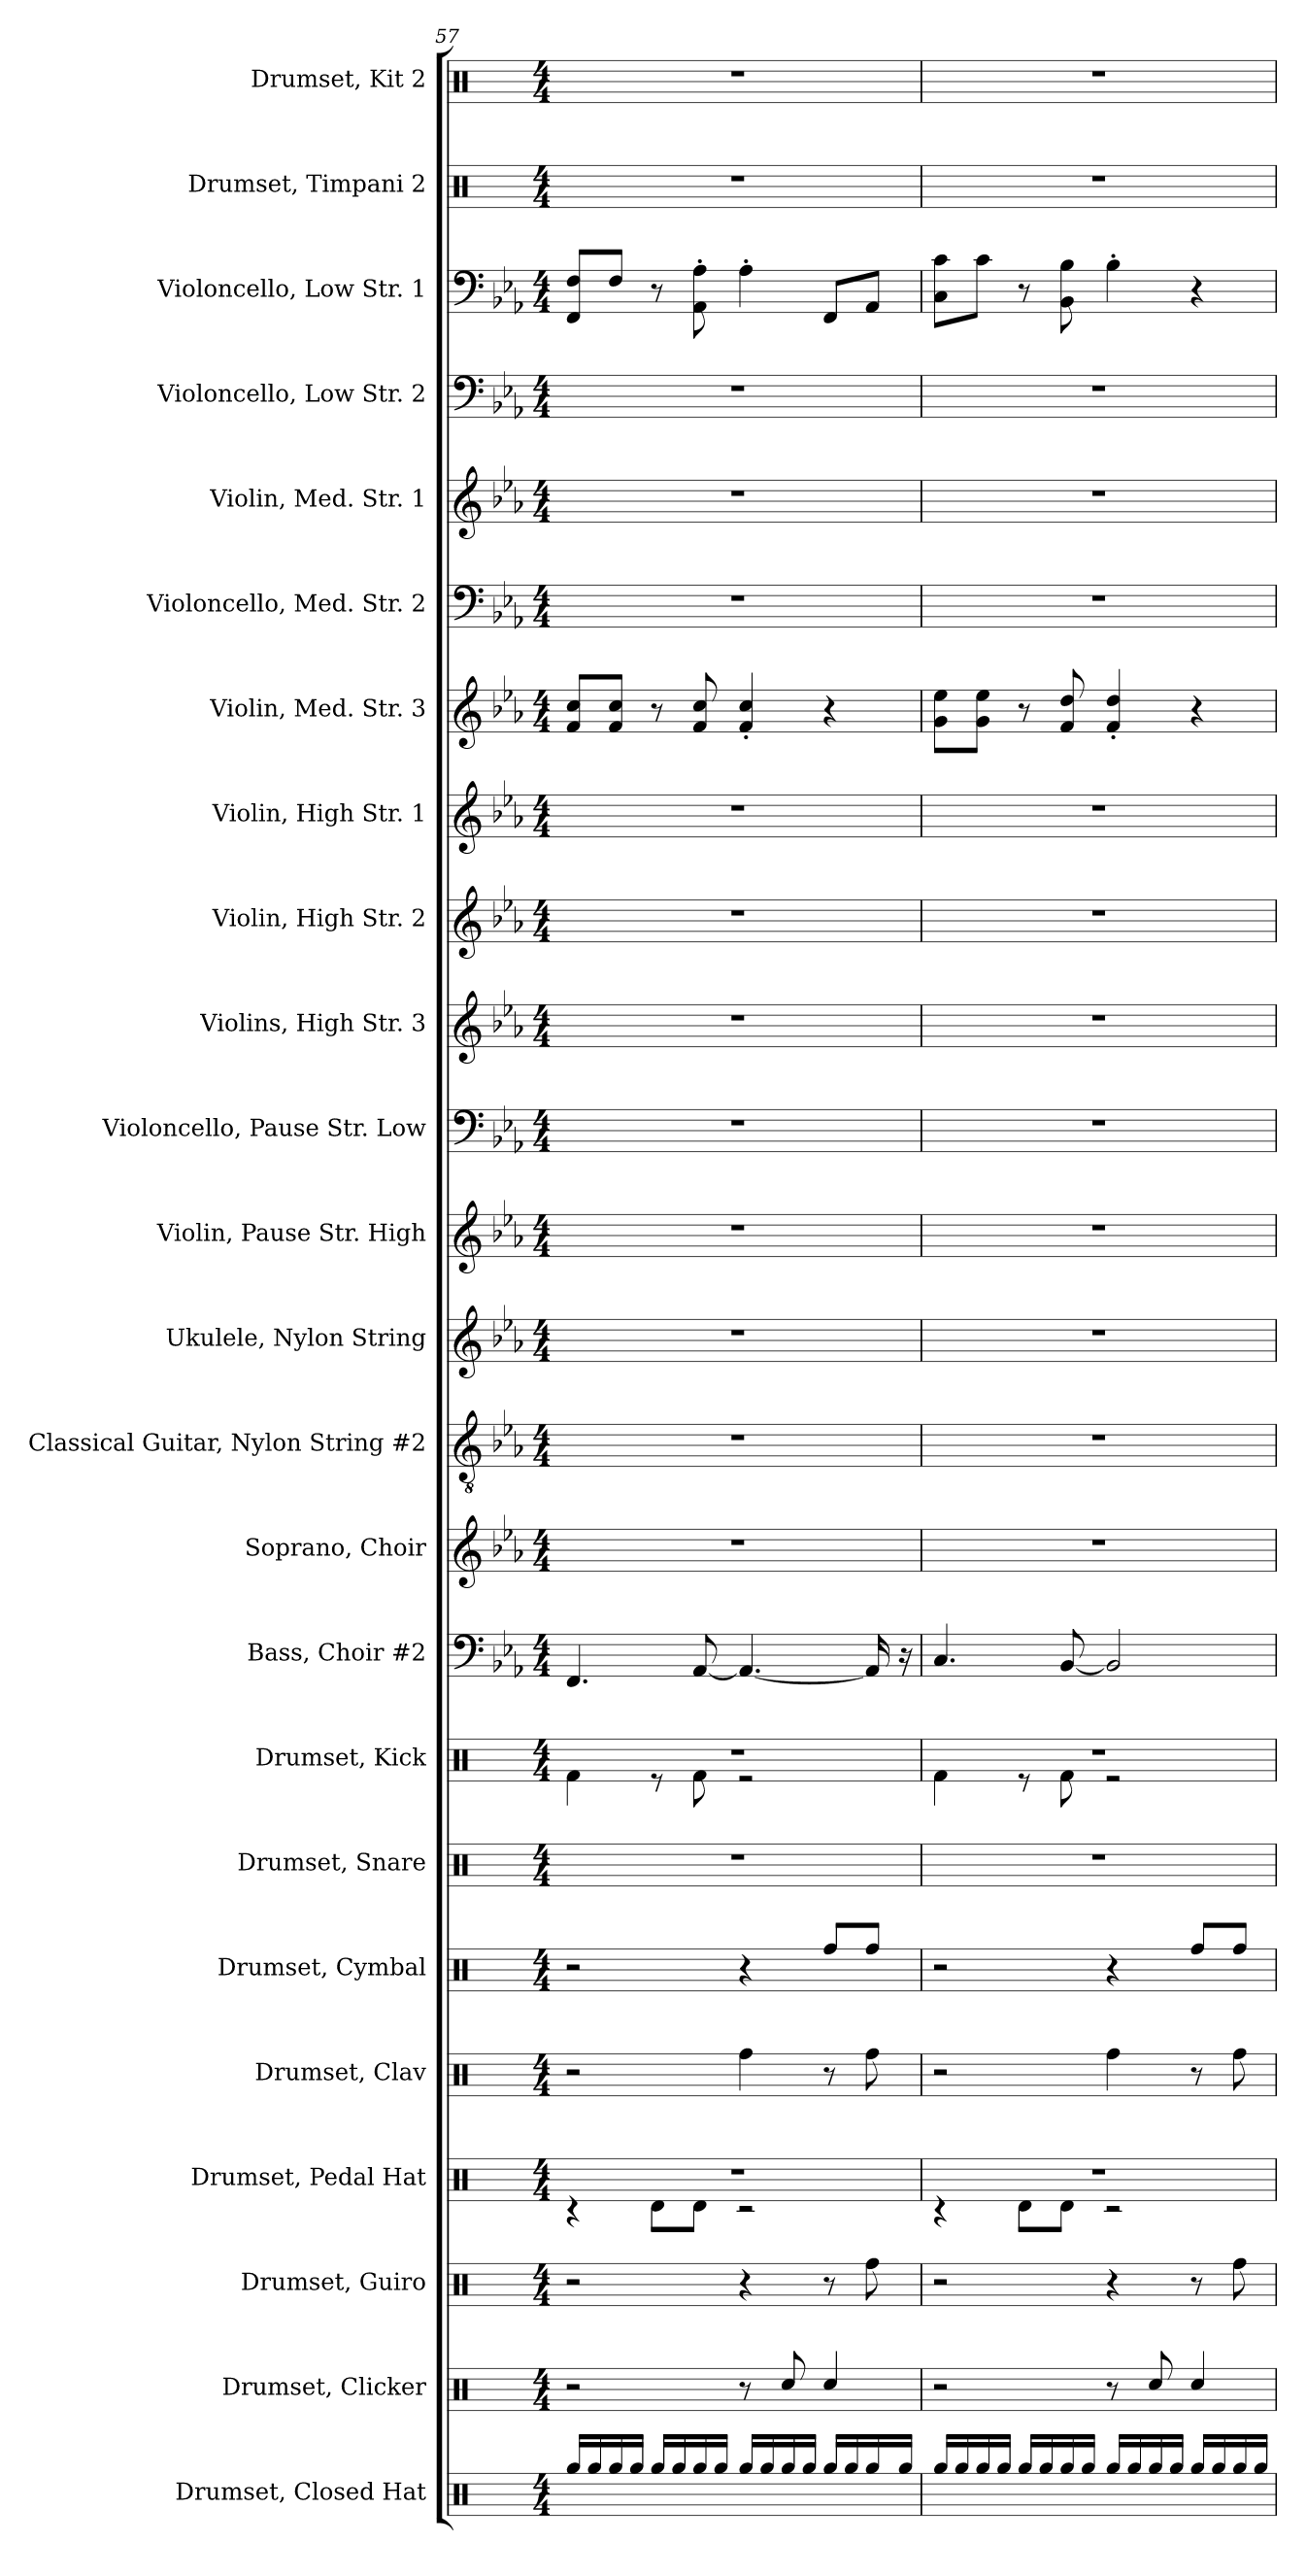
**kern	**kern	**kern	**kern	**kern	**kern	**kern	**kern	**kern	**kern	**kern	**kern	**kern	**kern	**kern	**kern	**kern	**kern	**kern	**kern	**kern	**kern	**kern	**kern
*part24	*part23	*part22	*part21	*part20	*part19	*part18	*part17	*part16	*part15	*part14	*part13	*part12	*part11	*part10	*part9	*part8	*part7	*part6	*part5	*part4	*part3	*part2	*part1
*staff24	*staff23	*staff22	*staff21	*staff20	*staff19	*staff18	*staff17	*staff16	*staff15	*staff14	*staff13	*staff12	*staff11	*staff10	*staff9	*staff8	*staff7	*staff6	*staff5	*staff4	*staff3	*staff2	*staff1
*I"Drumset, Closed Hat	*I"Drumset, Clicker	*I"Drumset, Guiro	*I"Drumset, Pedal Hat	*I"Drumset, Clav	*I"Drumset, Cymbal	*I"Drumset, Snare	*I"Drumset, Kick	*I"Bass, Choir #2	*I"Soprano, Choir	*I"Classical Guitar, Nylon String #2	*I"Ukulele, Nylon String	*I"Violin, Pause Str. High	*I"Violoncello, Pause Str. Low	*I"Violins, High Str. 3	*I"Violin, High Str. 2	*I"Violin, High Str. 1	*I"Violin, Med. Str. 3	*I"Violoncello, Med. Str. 2	*I"Violin, Med. Str. 1	*I"Violoncello, Low Str. 2	*I"Violoncello, Low Str. 1	*I"Drumset, Timpani 2	*I"Drumset, Kit 2
*I'D. Set	*I'D. Set	*I'D. Set	*I'D. Set	*I'D. Set	*I'D. Set	*I'D. Set	*I'D. Set	*I'B.	*I'S.	*I'Guit.	*I'Uk.	*I'Vln.	*I'Vc.	*I'Vlns.	*I'Vln.	*I'Vln.	*I'Vln.	*I'Vc.	*I'Vln.	*I'Vc.	*I'Vc.	*I'D. Set	*I'D. Set
*clefX	*clefX	*clefX	*clefX	*clefX	*clefX	*clefX	*clefX	*clefF4	*clefG2	*clefGv2	*clefG2	*clefG2	*clefF4	*clefG2	*clefG2	*clefG2	*clefG2	*clefF4	*clefG2	*clefF4	*clefF4	*clefX	*clefX
*k[]	*k[]	*k[]	*k[]	*k[]	*k[]	*k[]	*k[]	*k[b-e-a-]	*k[b-e-a-]	*k[b-e-a-]	*k[b-e-a-]	*k[b-e-a-]	*k[b-e-a-]	*k[b-e-a-]	*k[b-e-a-]	*k[b-e-a-]	*k[b-e-a-]	*k[b-e-a-]	*k[b-e-a-]	*k[b-e-a-]	*k[b-e-a-]	*k[]	*k[]
*M4/4	*M4/4	*M4/4	*M4/4	*M4/4	*M4/4	*M4/4	*M4/4	*M4/4	*M4/4	*M4/4	*M4/4	*M4/4	*M4/4	*M4/4	*M4/4	*M4/4	*M4/4	*M4/4	*M4/4	*M4/4	*M4/4	*M4/4	*M4/4
=57	=57	=57	=57	=57	=57	=57	=57	=57	=57	=57	=57	=57	=57	=57	=57	=57	=57	=57	=57	=57	=57	=57	=57
*	*	*	*^	*	*	*	*^	*	*	*	*	*	*	*	*	*	*	*	*	*	*	*	*
16Rgg/LL	2r	2r	1r	4r	2r	2r	1r	1r	4Rf\	4.FF/	1r	1r	1r	1r	1r	1r	1r	1r	8f/ 8cc/L	1r	1r	1r	8FF/ 8F/L	1r	1r
16Rgg/	.	.	.	.	.	.	.	.	.	.	.	.	.	.	.	.	.	.	.	.	.	.	.	.	.
16Rgg/	.	.	.	.	.	.	.	.	.	.	.	.	.	.	.	.	.	.	8f/ 8cc/J	.	.	.	8F/J	.	.
16Rgg/JJ	.	.	.	.	.	.	.	.	.	.	.	.	.	.	.	.	.	.	.	.	.	.	.	.	.
16Rgg/LL	.	.	.	8Rd\L	.	.	.	.	8r	.	.	.	.	.	.	.	.	.	8r	.	.	.	8r	.	.
16Rgg/	.	.	.	.	.	.	.	.	.	.	.	.	.	.	.	.	.	.	.	.	.	.	.	.	.
16Rgg/	.	.	.	8Rd\J	.	.	.	.	8Rf\	[8AA-/	.	.	.	.	.	.	.	.	8f/ 8cc/	.	.	.	8AA-\' 8A-\'	.	.
16Rgg/JJ	.	.	.	.	.	.	.	.	.	.	.	.	.	.	.	.	.	.	.	.	.	.	.	.	.
16Rgg/LL	8r	4r	.	2r	4Rff\	4r	.	.	2r	4.AA-/_	.	.	.	.	.	.	.	.	4f/' 4cc/'	.	.	.	4A-'\	.	.
16Rgg/	.	.	.	.	.	.	.	.	.	.	.	.	.	.	.	.	.	.	.	.	.	.	.	.	.
16Rgg/	8Rcc/	.	.	.	.	.	.	.	.	.	.	.	.	.	.	.	.	.	.	.	.	.	.	.	.
16Rgg/JJ	.	.	.	.	.	.	.	.	.	.	.	.	.	.	.	.	.	.	.	.	.	.	.	.	.
16Rgg/LL	4Rcc/	8r	.	.	8r	8Rff/L	.	.	.	.	.	.	.	.	.	.	.	.	4r	.	.	.	8FF/L	.	.
16Rgg/	.	.	.	.	.	.	.	.	.	.	.	.	.	.	.	.	.	.	.	.	.	.	.	.	.
16Rgg/	.	8Rff\	.	.	8Rff\	8Rff/J	.	.	.	16AA-/]	.	.	.	.	.	.	.	.	.	.	.	.	8AA-/J	.	.
16Rgg/JJ	.	.	.	.	.	.	.	.	.	16r	.	.	.	.	.	.	.	.	.	.	.	.	.	.	.
!!LO:PB:g=z
=58	=58	=58	=58	=58	=58	=58	=58	=58	=58	=58	=58	=58	=58	=58	=58	=58	=58	=58	=58	=58	=58	=58	=58	=58	=58
16Rgg/LL	2r	2r	1r	4r	2r	2r	1r	1r	4Rf\	4.C/	1r	1r	1r	1r	1r	1r	1r	1r	8g\ 8ee-\L	1r	1r	1r	8C\ 8c\L	1r	1r
16Rgg/	.	.	.	.	.	.	.	.	.	.	.	.	.	.	.	.	.	.	.	.	.	.	.	.	.
16Rgg/	.	.	.	.	.	.	.	.	.	.	.	.	.	.	.	.	.	.	8g\ 8ee-\J	.	.	.	8c\J	.	.
16Rgg/JJ	.	.	.	.	.	.	.	.	.	.	.	.	.	.	.	.	.	.	.	.	.	.	.	.	.
16Rgg/LL	.	.	.	8Rd\L	.	.	.	.	8r	.	.	.	.	.	.	.	.	.	8r	.	.	.	8r	.	.
16Rgg/	.	.	.	.	.	.	.	.	.	.	.	.	.	.	.	.	.	.	.	.	.	.	.	.	.
16Rgg/	.	.	.	8Rd\J	.	.	.	.	8Rf\	[8BB-/	.	.	.	.	.	.	.	.	8f/ 8dd/	.	.	.	8BB-\ 8B-\	.	.
16Rgg/JJ	.	.	.	.	.	.	.	.	.	.	.	.	.	.	.	.	.	.	.	.	.	.	.	.	.
16Rgg/LL	8r	4r	.	2r	4Rff\	4r	.	.	2r	2BB-/]	.	.	.	.	.	.	.	.	4f/' 4dd/'	.	.	.	4B-'\	.	.
16Rgg/	.	.	.	.	.	.	.	.	.	.	.	.	.	.	.	.	.	.	.	.	.	.	.	.	.
16Rgg/	8Rcc/	.	.	.	.	.	.	.	.	.	.	.	.	.	.	.	.	.	.	.	.	.	.	.	.
16Rgg/JJ	.	.	.	.	.	.	.	.	.	.	.	.	.	.	.	.	.	.	.	.	.	.	.	.	.
16Rgg/LL	4Rcc/	8r	.	.	8r	8Rff/L	.	.	.	.	.	.	.	.	.	.	.	.	4r	.	.	.	4r	.	.
16Rgg/	.	.	.	.	.	.	.	.	.	.	.	.	.	.	.	.	.	.	.	.	.	.	.	.	.
16Rgg/	.	8Rff\	.	.	8Rff\	8Rff/J	.	.	.	.	.	.	.	.	.	.	.	.	.	.	.	.	.	.	.
16Rgg/JJ	.	.	.	.	.	.	.	.	.	.	.	.	.	.	.	.	.	.	.	.	.	.	.	.	.
*	*	*	*v	*v	*	*	*	*v	*v	*	*	*	*	*	*	*	*	*	*	*	*	*	*	*	*
=	=	=	=	=	=	=	=	=	=	=	=	=	=	=	=	=	=	=	=	=	=	=	=
*-	*-	*-	*-	*-	*-	*-	*-	*-	*-	*-	*-	*-	*-	*-	*-	*-	*-	*-	*-	*-	*-	*-	*-
